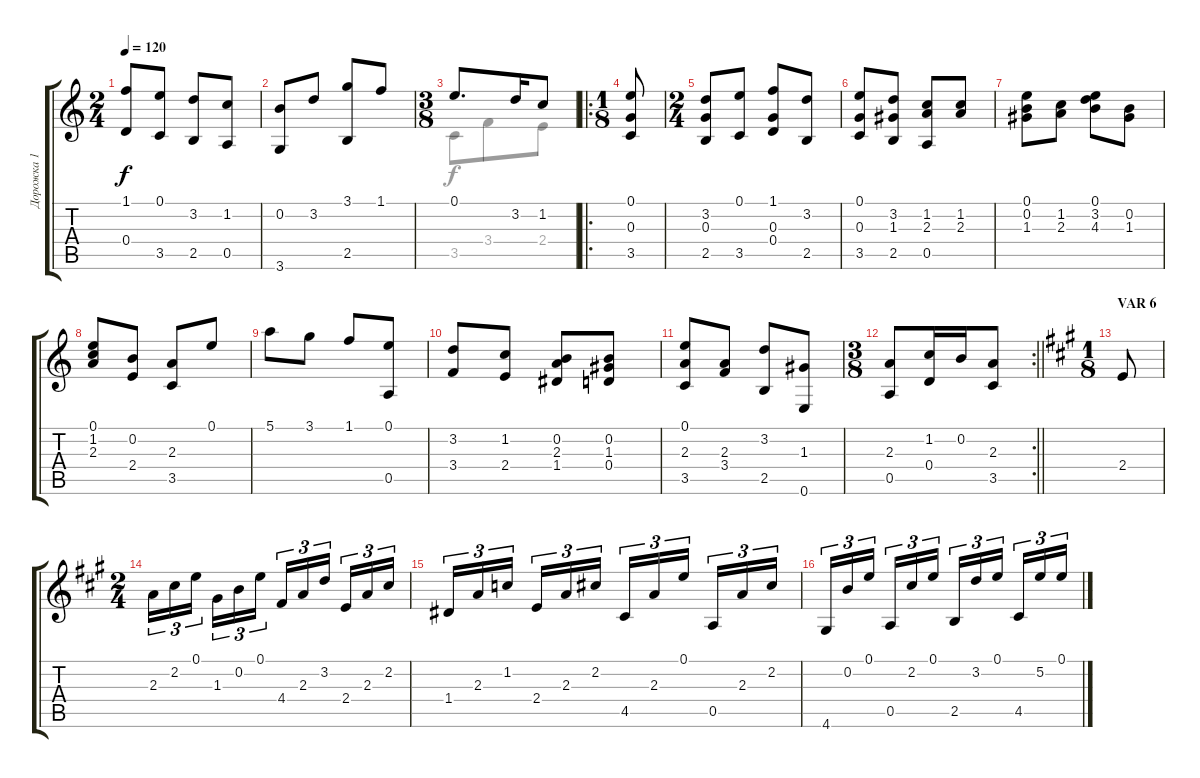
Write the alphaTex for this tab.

\track ("Дорожка 1" "Дорожка 1") {instrument acousticguitarnylon}
\staff {score tabs}
\tuning (E4 B3 G3 D3 A2 E2) {hide}
\voice
\ts (2 4)
\tempo 120
\clef g2
\ks c
(1.1 0.4).8{dy f} (0.1 3.5).8 (3.2 2.5).8 (1.2 0.5).8 |
(0.2 3.6).8 3.2.8 (3.1 2.5).8 1.1.8 |
\ts (3 8)
0.1.8{d} 3.2.16 1.2.8 |
\ro
\ts (1 8)
(0.1 0.3 3.5).8 |
\ts (2 4)
(3.2 0.3 2.5).8 (0.1 3.5).8 (1.1 0.3 0.4).8 (3.2 2.5).8 |
(0.1 0.3 3.5).8 (3.2 1.3 2.5).8 (1.2 2.3 0.5).8 (1.2 2.3).8 |
(0.1 0.2 1.3).8 (1.2 2.3).8 (0.1 3.2 4.3).8 (0.2 1.3).8 |
(0.1 1.2 2.3).8 (0.2 2.4).8 (2.3 3.5).8 0.1.8 |
5.1.8 3.1.8 1.1.8 (0.1 0.5).8 |
(3.2 3.4).8 (1.2 2.4).8 (0.2 2.3 1.4).8 (0.2 1.3 0.4).8 |
(0.1 2.3 3.5).8 (2.3 3.4).8 (3.2 2.5).8 (1.3 0.6).8 |
\rc 2
\ts (3 8)
\barLineRight lightlight
(2.3 0.5).8 (1.2 0.4).16 0.2.16 (2.3 3.5).8 |
\ts (1 8)
\section ("" "VAR 6")
\ks a
2.4.8 |
\ts (2 4)
2.3.16{tu (3 2)} 2.2.16{tu (3 2)} 0.1.16{tu (3 2) beam splitsecondary} 1.3.16{tu (3 2)} 0.2.16{tu (3 2)} 0.1.16{tu (3 2)} 4.4.16{tu (3 2)} 2.3.16{tu (3 2)} 3.2.16{tu (3 2) beam splitsecondary} 2.4.16{tu (3 2)} 2.3.16{tu (3 2)} 2.2.16{tu (3 2)} |
1.4.16{tu (3 2)} 2.3.16{tu (3 2)} 1.2.16{tu (3 2) beam splitsecondary} 2.4.16{tu (3 2)} 2.3.16{tu (3 2)} 2.2.16{tu (3 2)} 4.5.16{tu (3 2)} 2.3.16{tu (3 2)} 0.1.16{tu (3 2) beam splitsecondary} 0.5.16{tu (3 2)} 2.3.16{tu (3 2)} 2.2.16{tu (3 2)} |
4.6.16{tu (3 2)} 0.2.16{tu (3 2)} 0.1.16{tu (3 2) beam splitsecondary} 0.5.16{tu (3 2)} 2.2.16{tu (3 2)} 0.1.16{tu (3 2)} 2.5.16{tu (3 2)} 3.2.16{tu (3 2)} 0.1.16{tu (3 2) beam splitsecondary} 4.5.16{tu (3 2)} 5.2.16{tu (3 2)} 0.1.16{tu (3 2)}
\voice
\clef g2
\ottava regular
\simile none
\ks c
|
|
3.5.8 3.4.8 2.4.8 |
|
|
|
|
|
|
|
|
\barLineRight lightlight
|
\ks a
|
|
|
